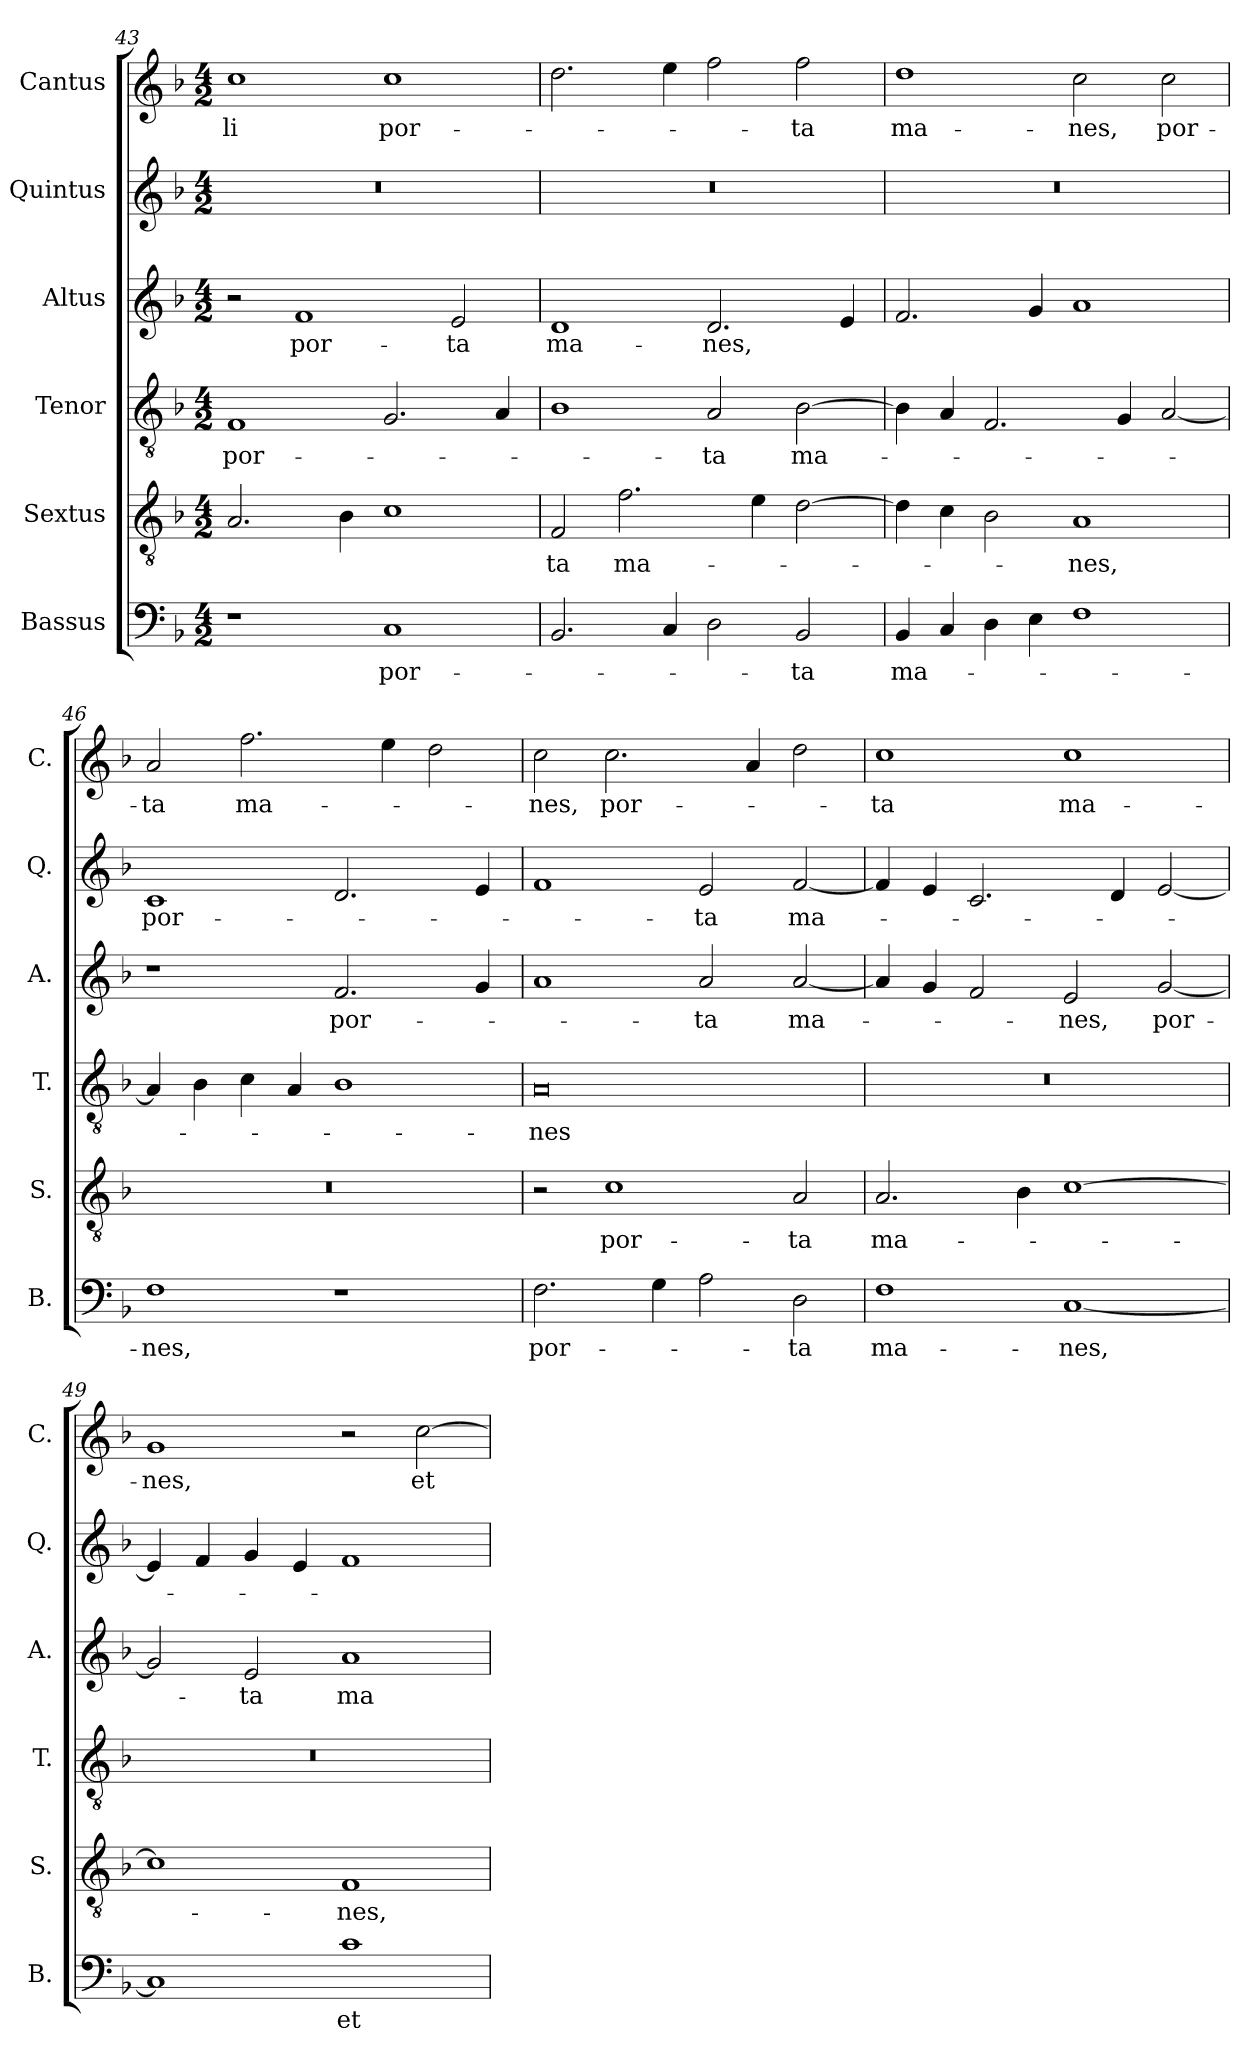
**kern	**text	**kern	**text	**kern	**text	**kern	**text	**kern	**text	**kern	**text
*part6	*part6	*part5	*part5	*part4	*part4	*part3	*part3	*part2	*part2	*part1	*part1
*staff6	*staff6	*staff5	*staff5	*staff4	*staff4	*staff3	*staff3	*staff2	*staff2	*staff1	*staff1
*I"Bassus	*	*I"Sextus	*	*I"Tenor	*	*I"Altus	*	*I"Quintus	*	*I"Cantus	*
*I'B.	*	*I'S.	*	*I'T.	*	*I'A.	*	*I'Q.	*	*I'C.	*
*clefF4	*	*clefGv2	*	*clefGv2	*	*clefG2	*	*clefG2	*	*clefG2	*
*k[b-]	*	*k[b-]	*	*k[b-]	*	*k[b-]	*	*k[b-]	*	*k[b-]	*
*M4/2	*	*M4/2	*	*M4/2	*	*M4/2	*	*M4/2	*	*M4/2	*
=43	=43	=43	=43	=43	=43	=43	=43	=43	=43	=43	=43
1r	.	2.A/	.	1F	por-	2r	.	0r	.	1cc	-li
.	.	.	.	.	.	1f	por-	.	.	.	.
.	.	4B-\	.	.	.	.	.	.	.	.	.
1C	por-	1c	.	2.G/	.	.	.	.	.	1cc	por-
.	.	.	.	.	.	2e/	-ta	.	.	.	.
.	.	.	.	4A/	.	.	.	.	.	.	.
=44	=44	=44	=44	=44	=44	=44	=44	=44	=44	=44	=44
2.BB-/	.	2F/	-ta	1B-	.	1d	ma-	0r	.	2.dd\	.
.	.	2.f\	ma-	.	.	.	.	.	.	.	.
4C/	.	.	.	.	.	.	.	.	.	4ee\	.
2D\	.	.	.	2A/	-ta	2.d/	-nes,	.	.	2ff\	.
.	.	4e\	.	.	.	.	.	.	.	.	.
2BB-/	-ta	[2d\	.	[2B-\	ma-	.	.	.	.	2ff\	-ta
.	.	.	.	.	.	4e/	.	.	.	.	.
=45	=45	=45	=45	=45	=45	=45	=45	=45	=45	=45	=45
4BB-/	ma-	4d\]	.	4B-\]	.	2.f/	.	0r	.	1dd	ma-
4C/	.	4c\	.	4A/	.	.	.	.	.	.	.
4D\	.	2B-\	.	2.F/	.	.	.	.	.	.	.
4E\	.	.	.	.	.	4g/	.	.	.	.	.
1F	.	1A	-nes,	.	.	1a	.	.	.	2cc\	-nes,
.	.	.	.	4G/	.	.	.	.	.	.	.
.	.	.	.	[2A/	.	.	.	.	.	2cc\	por-
!!LO:PB:g=z
=46	=46	=46	=46	=46	=46	=46	=46	=46	=46	=46	=46
1F	-nes,	0r	.	4A/]	.	1r	.	1c	por-	2a/	-ta
.	.	.	.	4B-\	.	.	.	.	.	.	.
.	.	.	.	4c\	.	.	.	.	.	2.ff\	ma-
.	.	.	.	4A/	.	.	.	.	.	.	.
1r	.	.	.	1B-	.	2.f/	por-	2.d/	.	.	.
.	.	.	.	.	.	.	.	.	.	4ee\	.
.	.	.	.	.	.	.	.	.	.	2dd\	.
.	.	.	.	.	.	4g/	.	4e/	.	.	.
=47	=47	=47	=47	=47	=47	=47	=47	=47	=47	=47	=47
2.F\	por-	2r	.	0A	-nes	1a	.	1f	.	2cc\	-nes,
.	.	1c	por-	.	.	.	.	.	.	2.cc\	por-
4G\	.	.	.	.	.	.	.	.	.	.	.
2A\	.	.	.	.	.	2a/	-ta	2e/	-ta	.	.
.	.	.	.	.	.	.	.	.	.	4a/	.
2D\	-ta	2A/	-ta	.	.	[2a/	ma-	[2f/	ma-	2dd\	.
=48	=48	=48	=48	=48	=48	=48	=48	=48	=48	=48	=48
1F	ma-	2.A/	ma-	0r	.	4a/]	.	4f/]	.	1cc	-ta
.	.	.	.	.	.	4g/	.	4e/	.	.	.
.	.	.	.	.	.	2f/	.	2.c/	.	.	.
.	.	4B-\	.	.	.	.	.	.	.	.	.
[1C	-nes,	[1c	.	.	.	2e/	-nes,	.	.	1cc	ma-
.	.	.	.	.	.	.	.	4d/	.	.	.
.	.	.	.	.	.	[2g/	por-	[2e/	.	.	.
=49	=49	=49	=49	=49	=49	=49	=49	=49	=49	=49	=49
1C]	.	1c]	.	0r	.	2g/]	.	4e/]	.	1g	-nes,
.	.	.	.	.	.	.	.	4f/	.	.	.
.	.	.	.	.	.	2e/	-ta	4g/	.	.	.
.	.	.	.	.	.	.	.	4e/	.	.	.
1c	et	1F	-nes,	.	.	1a	ma-	1f	.	2r	.
.	.	.	.	.	.	.	.	.	.	[2cc\	et
=	=	=	=	=	=	=	=	=	=	=	=
*-	*-	*-	*-	*-	*-	*-	*-	*-	*-	*-	*-
